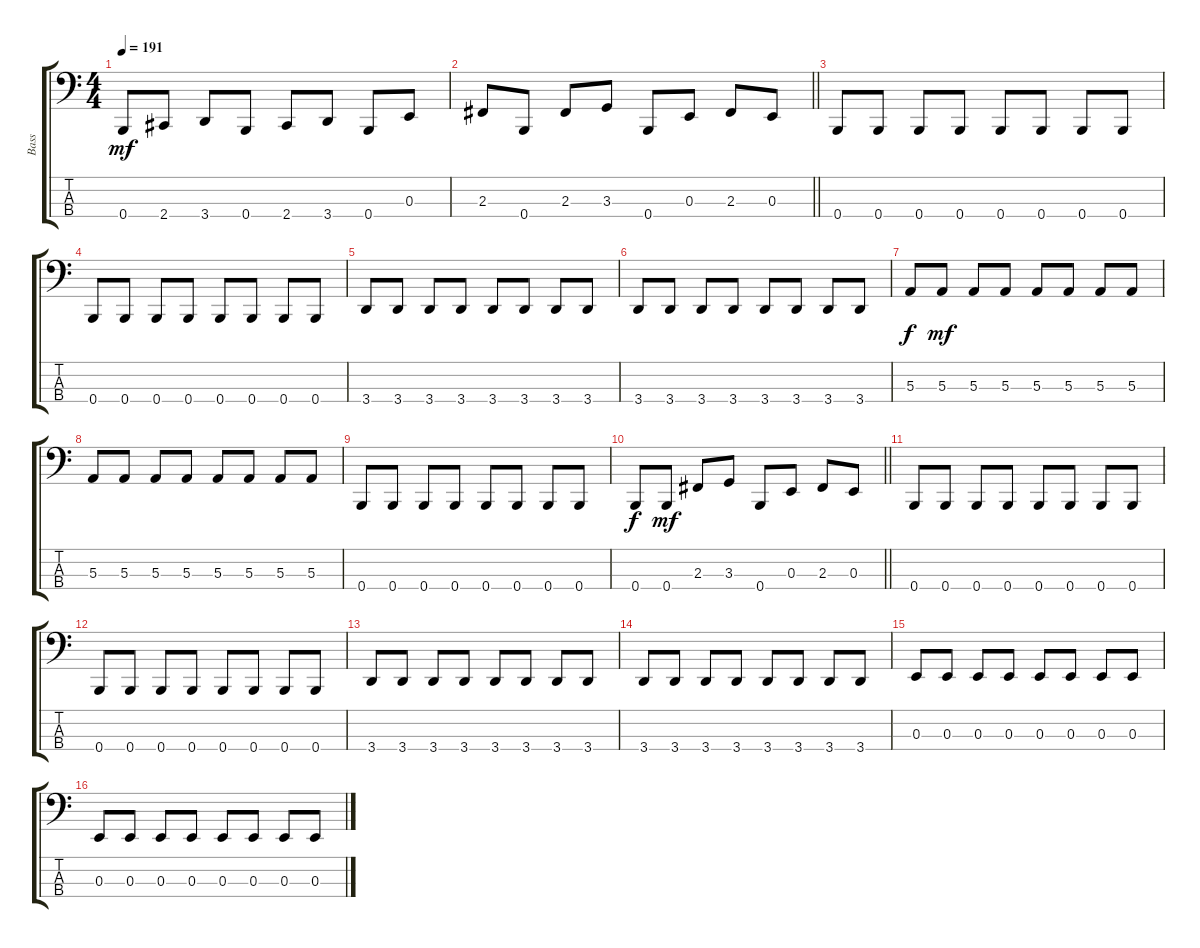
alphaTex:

\track ("Bass" "Bass") {instrument electricbassfinger}
\staff {score tabs}
\tuning (D2 A1 E1 B0) {hide}
\ts (4 4)
\tempo 191
\clef f4
\ks c
0.4.8{dy mf} 2.4.8 3.4.8 0.4.8 2.4.8 3.4.8 0.4.8 0.3.8 |
\barLineRight lightlight
2.3.8 0.4.8 2.3.8 3.3.8 0.4.8 0.3.8 2.3.8 0.3.8 |
\section ("" "")
0.4.8 0.4.8 0.4.8 0.4.8 0.4.8 0.4.8 0.4.8 0.4.8 |
0.4.8 0.4.8 0.4.8 0.4.8 0.4.8 0.4.8 0.4.8 0.4.8 |
3.4.8 3.4.8 3.4.8 3.4.8 3.4.8 3.4.8 3.4.8 3.4.8 |
3.4.8 3.4.8 3.4.8 3.4.8 3.4.8 3.4.8 3.4.8 3.4.8 |
5.3.8{dy f} 5.3.8{dy mf} 5.3.8 5.3.8 5.3.8 5.3.8 5.3.8 5.3.8 |
5.3.8 5.3.8 5.3.8 5.3.8 5.3.8 5.3.8 5.3.8 5.3.8 |
0.4.8 0.4.8 0.4.8 0.4.8 0.4.8 0.4.8 0.4.8 0.4.8 |
\barLineRight lightlight
0.4.8{dy f} 0.4.8{dy mf} 2.3.8 3.3.8 0.4.8 0.3.8 2.3.8 0.3.8 |
\section ("" "")
0.4.8 0.4.8 0.4.8 0.4.8 0.4.8 0.4.8 0.4.8 0.4.8 |
0.4.8 0.4.8 0.4.8 0.4.8 0.4.8 0.4.8 0.4.8 0.4.8 |
3.4.8 3.4.8 3.4.8 3.4.8 3.4.8 3.4.8 3.4.8 3.4.8 |
3.4.8 3.4.8 3.4.8 3.4.8 3.4.8 3.4.8 3.4.8 3.4.8 |
0.3.8 0.3.8 0.3.8 0.3.8 0.3.8 0.3.8 0.3.8 0.3.8 |
0.3.8 0.3.8 0.3.8 0.3.8 0.3.8 0.3.8 0.3.8 0.3.8
